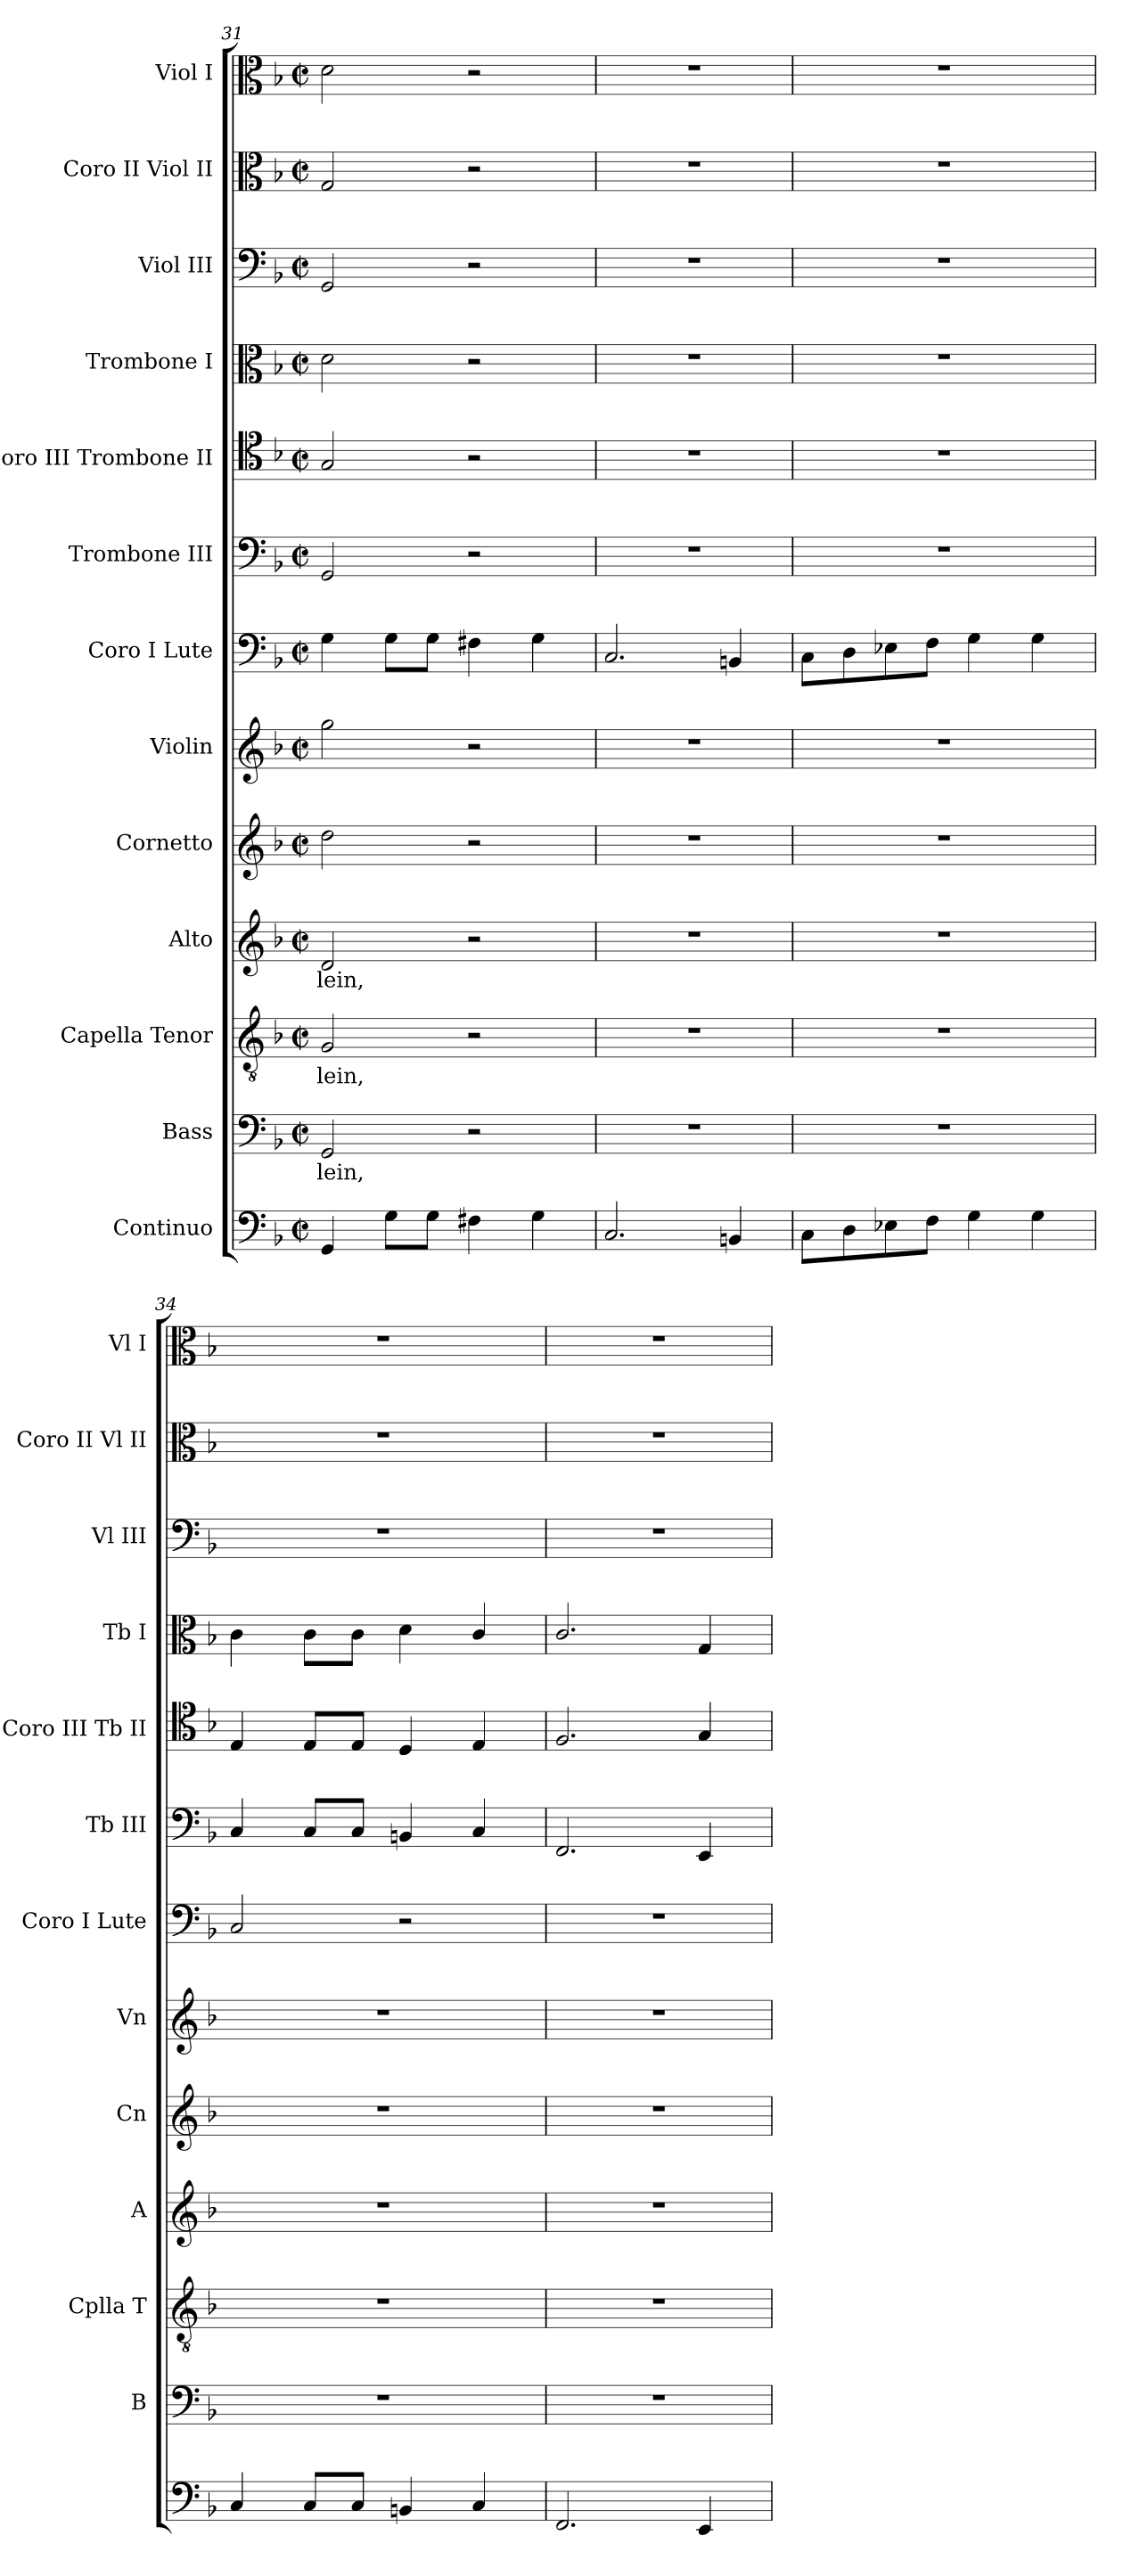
**kern	**kern	**text	**kern	**text	**kern	**text	**kern	**kern	**kern	**kern	**kern	**kern	**kern	**kern	**kern
*part13	*part12	*part12	*part11	*part11	*part10	*part10	*part9	*part8	*part7	*part6	*part5	*part4	*part3	*part2	*part1
*staff13	*staff12	*staff12	*staff11	*staff11	*staff10	*staff10	*staff9	*staff8	*staff7	*staff6	*staff5	*staff4	*staff3	*staff2	*staff1
*I"Continuo	*I"Bass	*	*I"Capella Tenor	*	*I"Alto	*	*I"Cornetto	*I"Violin	*I"Coro I Lute	*I"Trombone III	*I"Coro III Trombone II	*I"Trombone I	*I"Viol III	*I"Coro II Viol II	*I"Viol I
*	*I'B	*	*I'Cplla T	*	*I'A	*	*I'Cn	*I'Vn	*I'Coro I Lute	*I'Tb III	*I'Coro III Tb II	*I'Tb I	*I'Vl III	*I'Coro II Vl II	*I'Vl I
*clefF4	*clefF4	*	*clefGv2	*	*clefG2	*	*clefG2	*clefG2	*clefF4	*clefF4	*clefC4	*clefC3	*clefF4	*clefC3	*clefC3
*k[b-]	*k[b-]	*	*k[b-]	*	*k[b-]	*	*k[b-]	*k[b-]	*k[b-]	*k[b-]	*k[b-]	*k[b-]	*k[b-]	*k[b-]	*k[b-]
*F:	*F:	*	*F:	*	*F:	*	*F:	*F:	*F:	*F:	*F:	*F:	*F:	*F:	*F:
*M2/2	*M2/2	*	*M2/2	*	*M2/2	*	*M2/2	*M2/2	*M2/2	*M2/2	*M2/2	*M2/2	*M2/2	*M2/2	*M2/2
*met(c|)	*met(c|)	*	*met(c|)	*	*met(c|)	*	*met(c|)	*met(c|)	*met(c|)	*met(c|)	*met(c|)	*met(c|)	*met(c|)	*met(c|)	*met(c|)
=31	=31	=31	=31	=31	=31	=31	=31	=31	=31	=31	=31	=31	=31	=31	=31
!	!	!LO:LY:b	!	!LO:LY:b	!	!LO:LY:b	!	!	!	!	!	!	!	!	!
4GG	2GG	-lein,	2G	-lein,	2d	-lein,	2dd	2gg	4G	2GG	2G	2d	2GG	2G	2d
8GL	.	.	.	.	.	.	.	.	8GL	.	.	.	.	.	.
8GJ	.	.	.	.	.	.	.	.	8GJ	.	.	.	.	.	.
4F#X	2r	.	2r	.	2r	.	2r	2r	4F#X	2r	2r	2r	2r	2r	2r
4G	.	.	.	.	.	.	.	.	4G	.	.	.	.	.	.
=32	=32	=32	=32	=32	=32	=32	=32	=32	=32	=32	=32	=32	=32	=32	=32
2.C	1r	.	1r	.	1r	.	1r	1r	2.C	1r	1r	1r	1r	1r	1r
4BBn	.	.	.	.	.	.	.	.	4BBn	.	.	.	.	.	.
=33	=33	=33	=33	=33	=33	=33	=33	=33	=33	=33	=33	=33	=33	=33	=33
8CL	1r	.	1r	.	1r	.	1r	1r	8CL	1r	1r	1r	1r	1r	1r
8D	.	.	.	.	.	.	.	.	8D	.	.	.	.	.	.
8E-X	.	.	.	.	.	.	.	.	8E-X	.	.	.	.	.	.
8FJ	.	.	.	.	.	.	.	.	8FJ	.	.	.	.	.	.
4G	.	.	.	.	.	.	.	.	4G	.	.	.	.	.	.
4G	.	.	.	.	.	.	.	.	4G	.	.	.	.	.	.
=34	=34	=34	=34	=34	=34	=34	=34	=34	=34	=34	=34	=34	=34	=34	=34
4C	1r	.	1r	.	1r	.	1r	1r	2C	4C	4E	4c	1r	1r	1r
8CL	.	.	.	.	.	.	.	.	.	8CL	8EL	8cL	.	.	.
8CJ	.	.	.	.	.	.	.	.	.	8CJ	8EJ	8cJ	.	.	.
4BBn	.	.	.	.	.	.	.	.	2r	4BBn	4D	4d	.	.	.
4C	.	.	.	.	.	.	.	.	.	4C	4E	4c/	.	.	.
=35	=35	=35	=35	=35	=35	=35	=35	=35	=35	=35	=35	=35	=35	=35	=35
2.FF	1r	.	1r	.	1r	.	1r	1r	1r	2.FF	2.F	2.c/	1r	1r	1r
4EE	.	.	.	.	.	.	.	.	.	4EE	4G	4G	.	.	.
=	=	=	=	=	=	=	=	=	=	=	=	=	=	=	=
*-	*-	*-	*-	*-	*-	*-	*-	*-	*-	*-	*-	*-	*-	*-	*-
